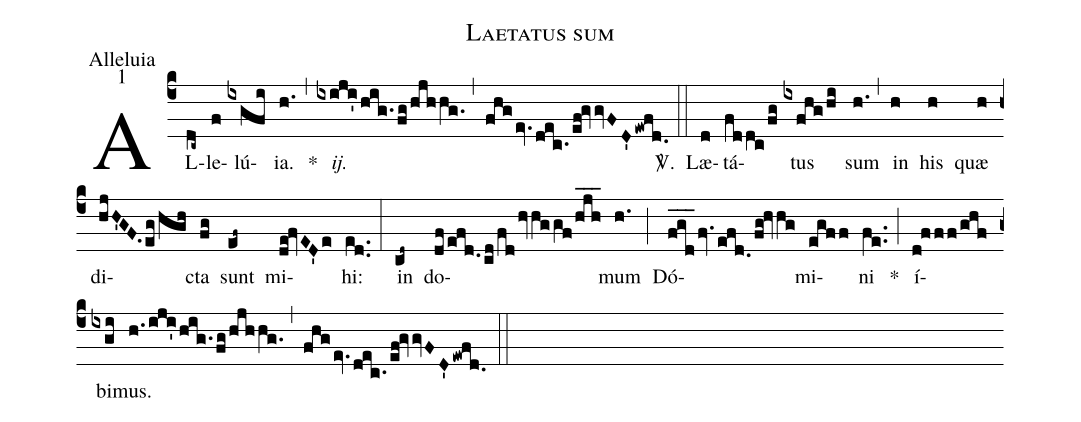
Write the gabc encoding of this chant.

name:Laetatus sum;
office-part:Alleluia;
mode:1;
%%
(c4) AL(dc~)le(f)lú(ixgfi)ia.(h.) *(,) <i>ij.</i>(ixiji'/hig./fg/hjh/hg.) (,) (fhg/ev./dec./ef!gvvFD'/ewfd.) <sp>V/</sp>.(::) Læ(d)tá(fd/dc/fg)tus(ixfhg/hi) sum(h.) (,) in(h) his(h) quæ(h) di(hjH'GF./eg/hgh)cta(fg) sunt(ef~) mi(de!fvED'e)hi:(ed..) (:) in(cd~) do(df/efd./cd/fdhvhg/gf/hjh___)mum(h.) (;) Dó(fgd___/fv.efd./fg!hvhg)mi(egff)ni(fe..) *(;) í(d!fff/ghf)bi(ixgi)mus.(h./iji'/hig./fg/hjh/hg.) (,) (fhg/ev./dec./ef!gvvFD'/ewfd.) (::)
